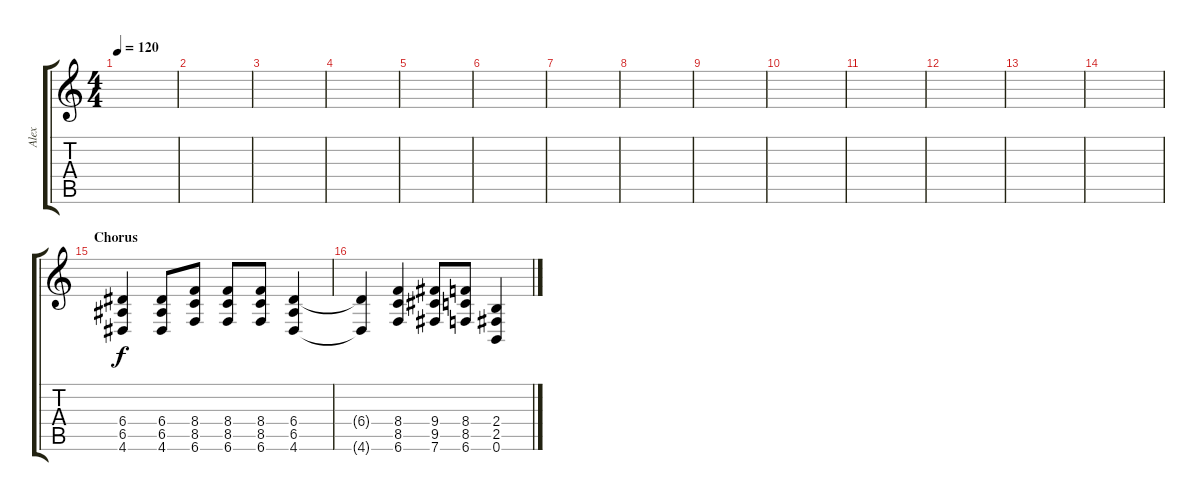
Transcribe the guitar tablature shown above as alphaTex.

\track ("Alex" "Alex") {instrument overdrivenguitar}
\staff {score tabs}
\tuning (B3 Gb3 D3 A2 E2 B1) {hide}
\ts (4 4)
\tempo 120
\clef g2
\ks c
|
|
|
|
|
|
|
|
|
|
|
|
|
|
\section ("" "Chorus")
(6.4 6.5 4.6).4 (6.4 6.5 4.6).8 (8.4 8.5 6.6).8 (8.4 8.5 6.6).8 (8.4 8.5 6.6).8 (6.4 6.5 4.6).4 |
(6.4{t} 4.6{t}).4 (8.4 8.5 6.6).4 (9.4 9.5 7.6).8 (8.4 8.5 6.6).8 (2.4 2.5 0.6).4
